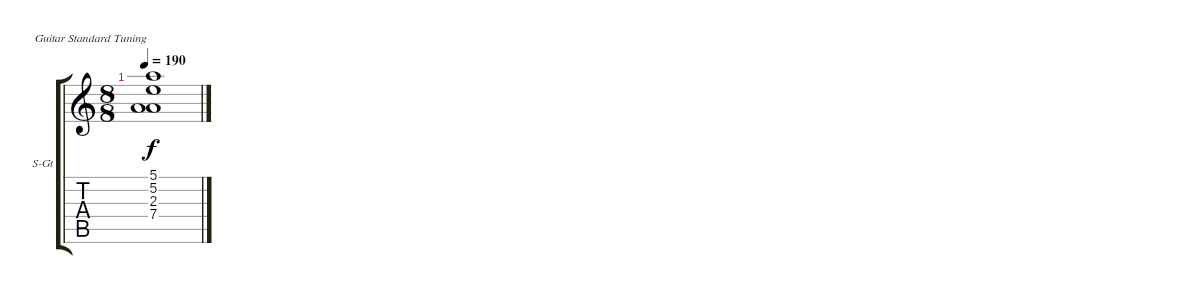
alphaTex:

\bracketExtendMode groupsimilarinstruments
\firstSystemTrackNameOrientation horizontal
\otherSystemsTrackNameOrientation horizontal
\track ("Pista 3" "S-Gt") {instrument orchestralharp}
\staff {score tabs}
\tuning (E4 B3 G3 D3 A2 E2)
\displaytranspose 12
\ts (8 8)
\tempo 190
\clef g2
\ks c
(5.1{t} 5.2{t} 2.3{t} 7.4{t}).1{dy f}
